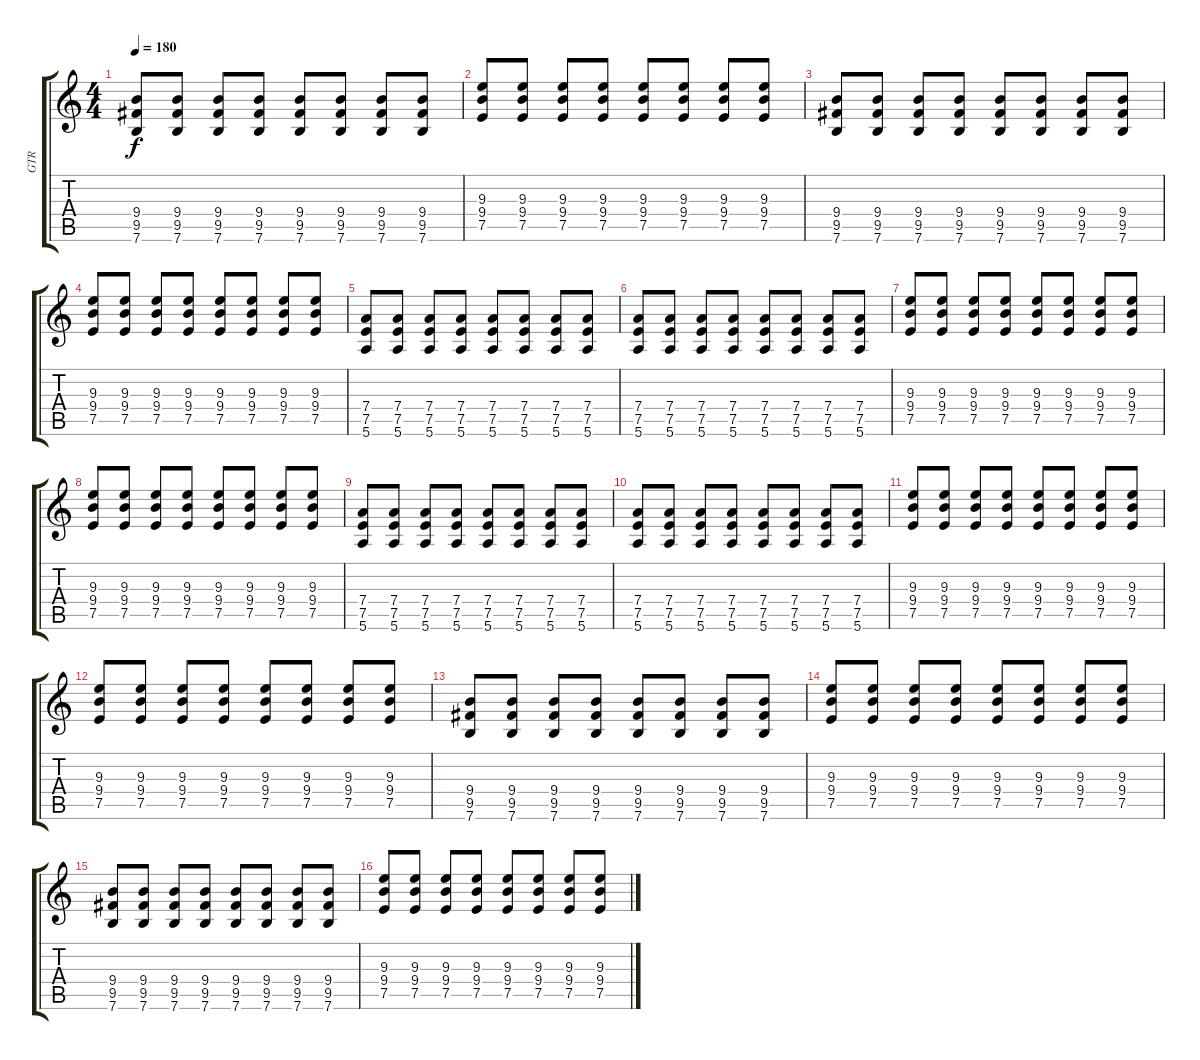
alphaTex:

\track ("GTR" "GTR") {instrument overdrivenguitar}
\staff {score tabs}
\tuning (E4 B3 G3 D3 A2 E2) {hide}
\ts (4 4)
\tempo 180
\clef g2
\ks c
(9.4 9.5 7.6).8{dy f} (9.4 9.5 7.6).8 (9.4 9.5 7.6).8 (9.4 9.5 7.6).8 (9.4 9.5 7.6).8 (9.4 9.5 7.6).8 (9.4 9.5 7.6).8 (9.4 9.5 7.6).8 |
(9.3 9.4 7.5).8 (9.3 9.4 7.5).8 (9.3 9.4 7.5).8 (9.3 9.4 7.5).8 (9.3 9.4 7.5).8 (9.3 9.4 7.5).8 (9.3 9.4 7.5).8 (9.3 9.4 7.5).8 |
(9.4 9.5 7.6).8 (9.4 9.5 7.6).8 (9.4 9.5 7.6).8 (9.4 9.5 7.6).8 (9.4 9.5 7.6).8 (9.4 9.5 7.6).8 (9.4 9.5 7.6).8 (9.4 9.5 7.6).8 |
(9.3 9.4 7.5).8 (9.3 9.4 7.5).8 (9.3 9.4 7.5).8 (9.3 9.4 7.5).8 (9.3 9.4 7.5).8 (9.3 9.4 7.5).8 (9.3 9.4 7.5).8 (9.3 9.4 7.5).8 |
(7.4 7.5 5.6).8 (7.4 7.5 5.6).8 (7.4 7.5 5.6).8 (7.4 7.5 5.6).8 (7.4 7.5 5.6).8 (7.4 7.5 5.6).8 (7.4 7.5 5.6).8 (7.4 7.5 5.6).8 |
(7.4 7.5 5.6).8 (7.4 7.5 5.6).8 (7.4 7.5 5.6).8 (7.4 7.5 5.6).8 (7.4 7.5 5.6).8 (7.4 7.5 5.6).8 (7.4 7.5 5.6).8 (7.4 7.5 5.6).8 |
(9.3 9.4 7.5).8 (9.3 9.4 7.5).8 (9.3 9.4 7.5).8 (9.3 9.4 7.5).8 (9.3 9.4 7.5).8 (9.3 9.4 7.5).8 (9.3 9.4 7.5).8 (9.3 9.4 7.5).8 |
(9.3 9.4 7.5).8 (9.3 9.4 7.5).8 (9.3 9.4 7.5).8 (9.3 9.4 7.5).8 (9.3 9.4 7.5).8 (9.3 9.4 7.5).8 (9.3 9.4 7.5).8 (9.3 9.4 7.5).8 |
(7.4 7.5 5.6).8 (7.4 7.5 5.6).8 (7.4 7.5 5.6).8 (7.4 7.5 5.6).8 (7.4 7.5 5.6).8 (7.4 7.5 5.6).8 (7.4 7.5 5.6).8 (7.4 7.5 5.6).8 |
(7.4 7.5 5.6).8 (7.4 7.5 5.6).8 (7.4 7.5 5.6).8 (7.4 7.5 5.6).8 (7.4 7.5 5.6).8 (7.4 7.5 5.6).8 (7.4 7.5 5.6).8 (7.4 7.5 5.6).8 |
(9.3 9.4 7.5).8 (9.3 9.4 7.5).8 (9.3 9.4 7.5).8 (9.3 9.4 7.5).8 (9.3 9.4 7.5).8 (9.3 9.4 7.5).8 (9.3 9.4 7.5).8 (9.3 9.4 7.5).8 |
(9.3 9.4 7.5).8 (9.3 9.4 7.5).8 (9.3 9.4 7.5).8 (9.3 9.4 7.5).8 (9.3 9.4 7.5).8 (9.3 9.4 7.5).8 (9.3 9.4 7.5).8 (9.3 9.4 7.5).8 |
(9.4 9.5 7.6).8 (9.4 9.5 7.6).8 (9.4 9.5 7.6).8 (9.4 9.5 7.6).8 (9.4 9.5 7.6).8 (9.4 9.5 7.6).8 (9.4 9.5 7.6).8 (9.4 9.5 7.6).8 |
(9.3 9.4 7.5).8 (9.3 9.4 7.5).8 (9.3 9.4 7.5).8 (9.3 9.4 7.5).8 (9.3 9.4 7.5).8 (9.3 9.4 7.5).8 (9.3 9.4 7.5).8 (9.3 9.4 7.5).8 |
(9.4 9.5 7.6).8 (9.4 9.5 7.6).8 (9.4 9.5 7.6).8 (9.4 9.5 7.6).8 (9.4 9.5 7.6).8 (9.4 9.5 7.6).8 (9.4 9.5 7.6).8 (9.4 9.5 7.6).8 |
(9.3 9.4 7.5).8 (9.3 9.4 7.5).8 (9.3 9.4 7.5).8 (9.3 9.4 7.5).8 (9.3 9.4 7.5).8 (9.3 9.4 7.5).8 (9.3 9.4 7.5).8 (9.3 9.4 7.5).8
